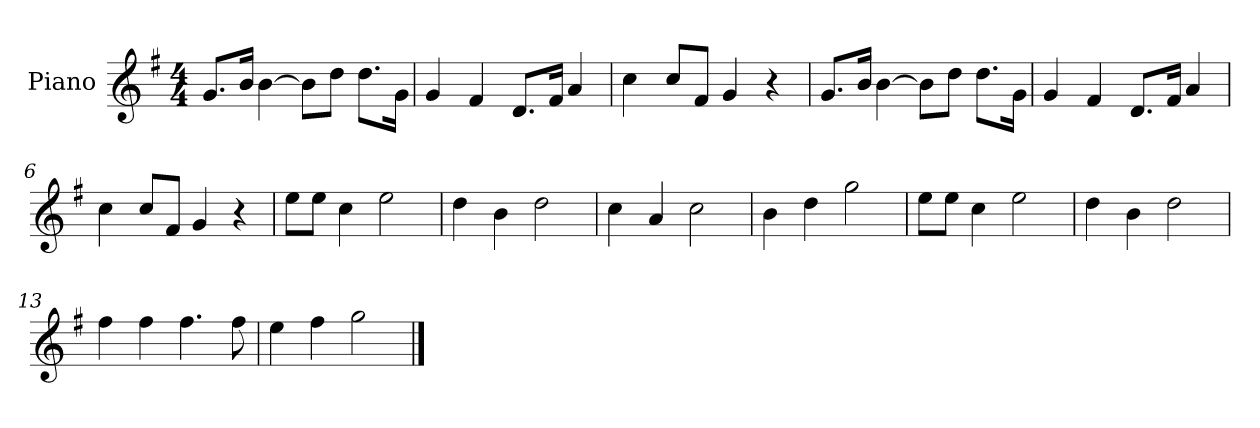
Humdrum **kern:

**kern
*part1
*staff1
*I"Piano
*I'P-no
*clefG2
*k[f#]
*M4/4
*MM90
=1
8.g/L
16b/Jk
[4b\
8b\L]
8dd\J
8.dd\L
16g\Jk
=2
4g/
4f#/
8.d/L
16f#/Jk
4a/
=3
4cc\
8cc/L
8f#/J
4g/
4r
=4
8.g/L
16b/Jk
[4b\
8b\L]
8dd\J
8.dd\L
16g\Jk
=5
4g/
4f#/
8.d/L
16f#/Jk
4a/
=6
4cc\
8cc/L
8f#/J
4g/
4r
!!LO:LB:g=z
=7
8ee\L
8ee\J
4cc\
2ee\
=8
4dd\
4b\
2dd\
=9
4cc\
4a/
2cc\
=10
4b\
4dd\
2gg\
=11
8ee\L
8ee\J
4cc\
2ee\
=12
4dd\
4b\
2dd\
=13
4ff#\
4ff#\
4.ff#\
8ff#\
=14
4ee\
4ff#\
2gg\
==
*-
